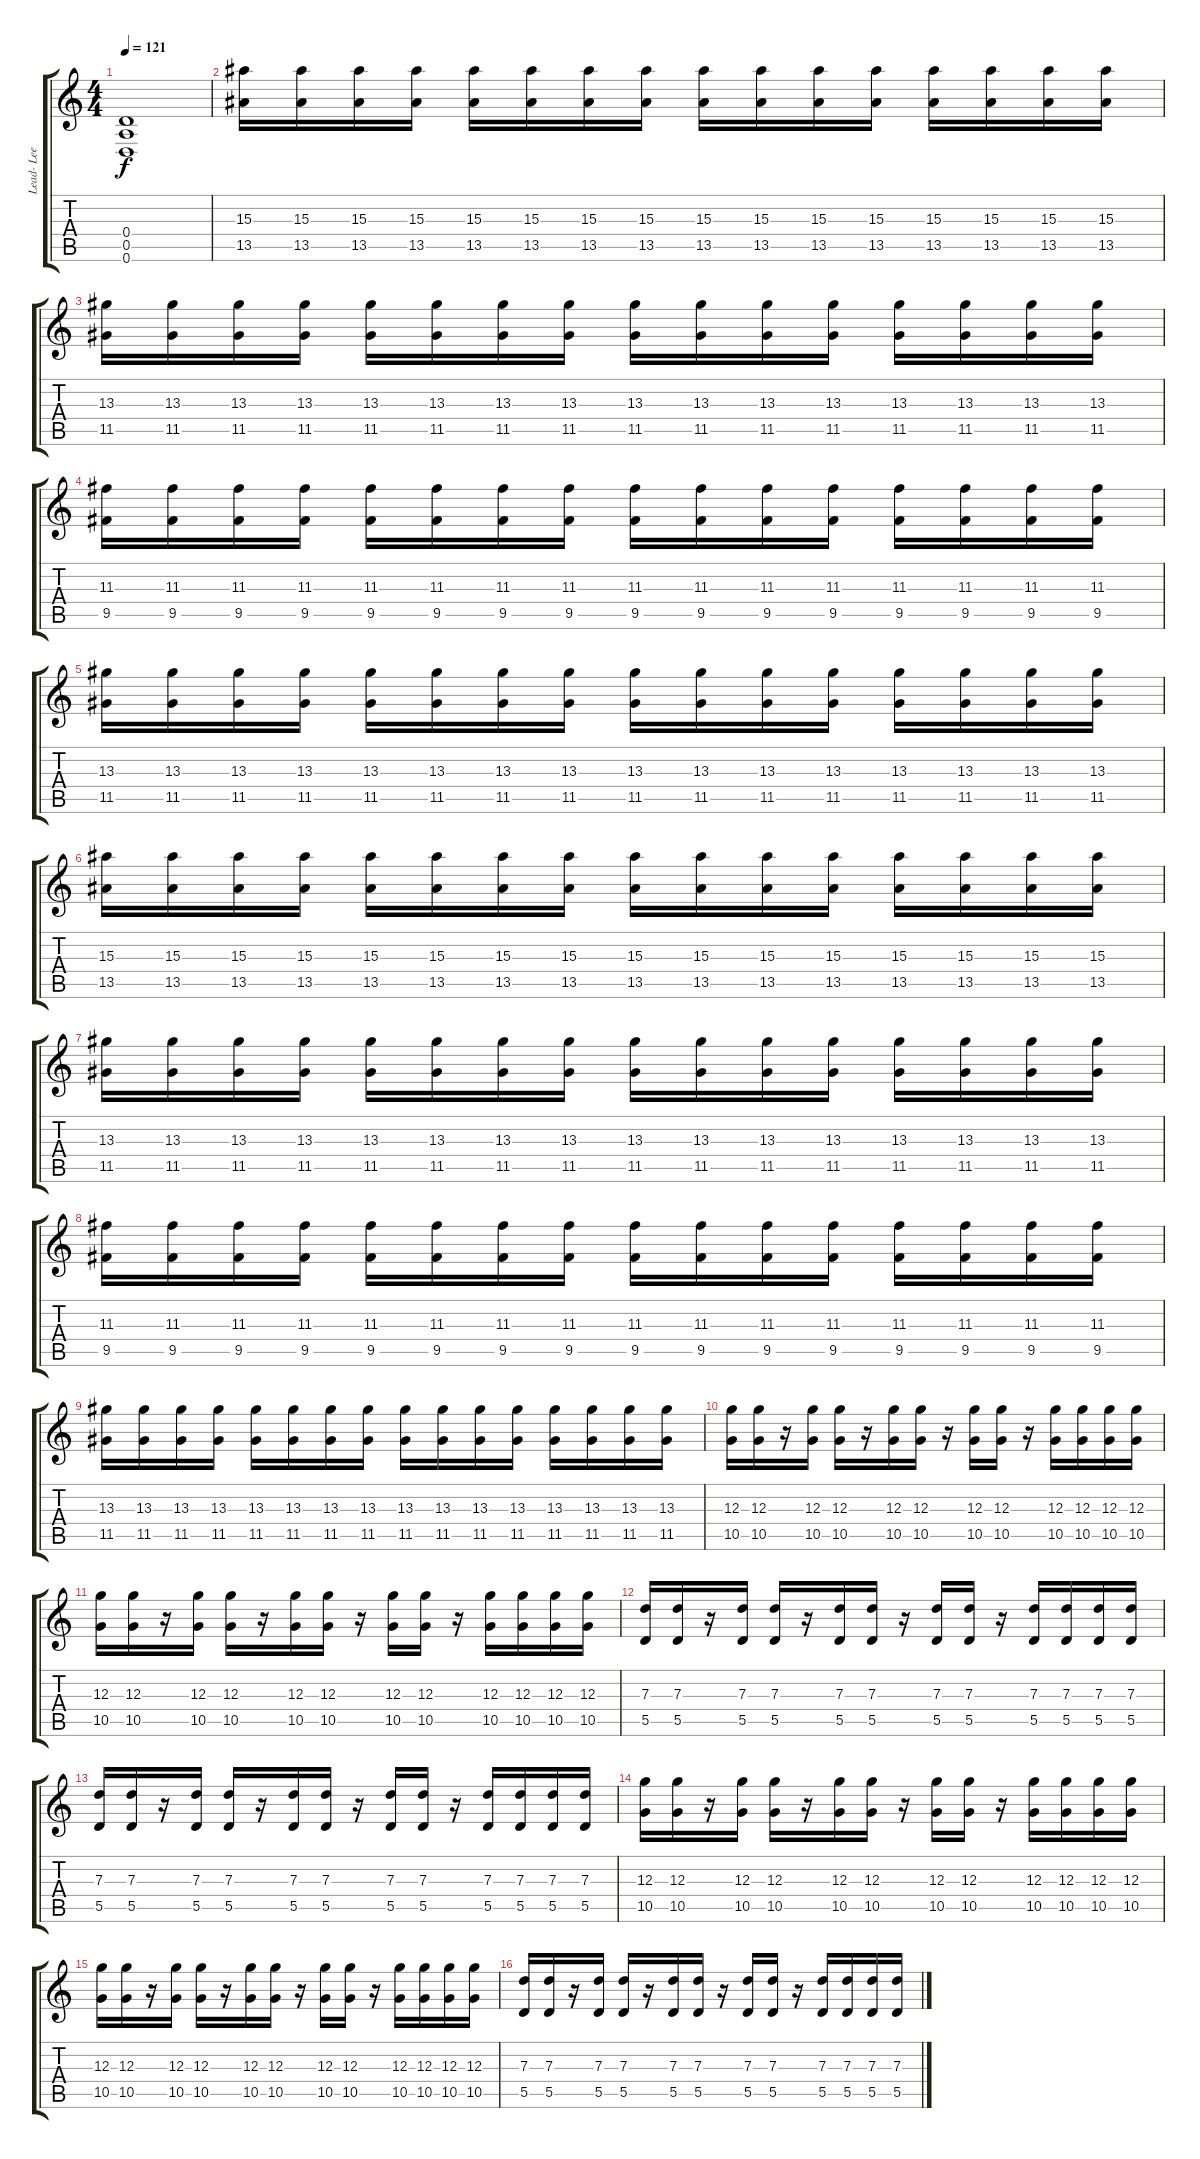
\track ("Lead- Lee" "Lead- Lee") {instrument distortionguitar}
\staff {score tabs}
\tuning (E4 B3 G3 D3 A2 D2) {hide}
\ts (4 4)
\tempo 121
\clef g2
\ks c
(0.4 0.5 0.6).1{dy f} |
(15.3 13.5).16 (15.3 13.5).16 (15.3 13.5).16 (15.3 13.5).16 (15.3 13.5).16 (15.3 13.5).16 (15.3 13.5).16 (15.3 13.5).16 (15.3 13.5).16 (15.3 13.5).16 (15.3 13.5).16 (15.3 13.5).16 (15.3 13.5).16 (15.3 13.5).16 (15.3 13.5).16 (15.3 13.5).16 |
(13.3 11.5).16 (13.3 11.5).16 (13.3 11.5).16 (13.3 11.5).16 (13.3 11.5).16 (13.3 11.5).16 (13.3 11.5).16 (13.3 11.5).16 (13.3 11.5).16 (13.3 11.5).16 (13.3 11.5).16 (13.3 11.5).16 (13.3 11.5).16 (13.3 11.5).16 (13.3 11.5).16 (13.3 11.5).16 |
(11.3 9.5).16 (11.3 9.5).16 (11.3 9.5).16 (11.3 9.5).16 (11.3 9.5).16 (11.3 9.5).16 (11.3 9.5).16 (11.3 9.5).16 (11.3 9.5).16 (11.3 9.5).16 (11.3 9.5).16 (11.3 9.5).16 (11.3 9.5).16 (11.3 9.5).16 (11.3 9.5).16 (11.3 9.5).16 |
(13.3 11.5).16 (13.3 11.5).16 (13.3 11.5).16 (13.3 11.5).16 (13.3 11.5).16 (13.3 11.5).16 (13.3 11.5).16 (13.3 11.5).16 (13.3 11.5).16 (13.3 11.5).16 (13.3 11.5).16 (13.3 11.5).16 (13.3 11.5).16 (13.3 11.5).16 (13.3 11.5).16 (13.3 11.5).16 |
(15.3 13.5).16 (15.3 13.5).16 (15.3 13.5).16 (15.3 13.5).16 (15.3 13.5).16 (15.3 13.5).16 (15.3 13.5).16 (15.3 13.5).16 (15.3 13.5).16 (15.3 13.5).16 (15.3 13.5).16 (15.3 13.5).16 (15.3 13.5).16 (15.3 13.5).16 (15.3 13.5).16 (15.3 13.5).16 |
(13.3 11.5).16 (13.3 11.5).16 (13.3 11.5).16 (13.3 11.5).16 (13.3 11.5).16 (13.3 11.5).16 (13.3 11.5).16 (13.3 11.5).16 (13.3 11.5).16 (13.3 11.5).16 (13.3 11.5).16 (13.3 11.5).16 (13.3 11.5).16 (13.3 11.5).16 (13.3 11.5).16 (13.3 11.5).16 |
(11.3 9.5).16 (11.3 9.5).16 (11.3 9.5).16 (11.3 9.5).16 (11.3 9.5).16 (11.3 9.5).16 (11.3 9.5).16 (11.3 9.5).16 (11.3 9.5).16 (11.3 9.5).16 (11.3 9.5).16 (11.3 9.5).16 (11.3 9.5).16 (11.3 9.5).16 (11.3 9.5).16 (11.3 9.5).16 |
(13.3 11.5).16 (13.3 11.5).16 (13.3 11.5).16 (13.3 11.5).16 (13.3 11.5).16 (13.3 11.5).16 (13.3 11.5).16 (13.3 11.5).16 (13.3 11.5).16 (13.3 11.5).16 (13.3 11.5).16 (13.3 11.5).16 (13.3 11.5).16 (13.3 11.5).16 (13.3 11.5).16 (13.3 11.5).16 |
(12.3 10.5).16 (12.3 10.5).16 r.16 (12.3 10.5).16 (12.3 10.5).16 r.16 (12.3 10.5).16 (12.3 10.5).16 r.16 (12.3 10.5).16 (12.3 10.5).16 r.16 (12.3 10.5).16 (12.3 10.5).16 (12.3 10.5).16 (12.3 10.5).16 |
(12.3 10.5).16 (12.3 10.5).16 r.16 (12.3 10.5).16 (12.3 10.5).16 r.16 (12.3 10.5).16 (12.3 10.5).16 r.16 (12.3 10.5).16 (12.3 10.5).16 r.16 (12.3 10.5).16 (12.3 10.5).16 (12.3 10.5).16 (12.3 10.5).16 |
(7.3 5.5).16 (7.3 5.5).16 r.16 (7.3 5.5).16 (7.3 5.5).16 r.16 (7.3 5.5).16 (7.3 5.5).16 r.16 (7.3 5.5).16 (7.3 5.5).16 r.16 (7.3 5.5).16 (7.3 5.5).16 (7.3 5.5).16 (7.3 5.5).16 |
(7.3 5.5).16 (7.3 5.5).16 r.16 (7.3 5.5).16 (7.3 5.5).16 r.16 (7.3 5.5).16 (7.3 5.5).16 r.16 (7.3 5.5).16 (7.3 5.5).16 r.16 (7.3 5.5).16 (7.3 5.5).16 (7.3 5.5).16 (7.3 5.5).16 |
(12.3 10.5).16 (12.3 10.5).16 r.16 (12.3 10.5).16 (12.3 10.5).16 r.16 (12.3 10.5).16 (12.3 10.5).16 r.16 (12.3 10.5).16 (12.3 10.5).16 r.16 (12.3 10.5).16 (12.3 10.5).16 (12.3 10.5).16 (12.3 10.5).16 |
(12.3 10.5).16 (12.3 10.5).16 r.16 (12.3 10.5).16 (12.3 10.5).16 r.16 (12.3 10.5).16 (12.3 10.5).16 r.16 (12.3 10.5).16 (12.3 10.5).16 r.16 (12.3 10.5).16 (12.3 10.5).16 (12.3 10.5).16 (12.3 10.5).16 |
(7.3 5.5).16 (7.3 5.5).16 r.16 (7.3 5.5).16 (7.3 5.5).16 r.16 (7.3 5.5).16 (7.3 5.5).16 r.16 (7.3 5.5).16 (7.3 5.5).16 r.16 (7.3 5.5).16 (7.3 5.5).16 (7.3 5.5).16 (7.3 5.5).16
